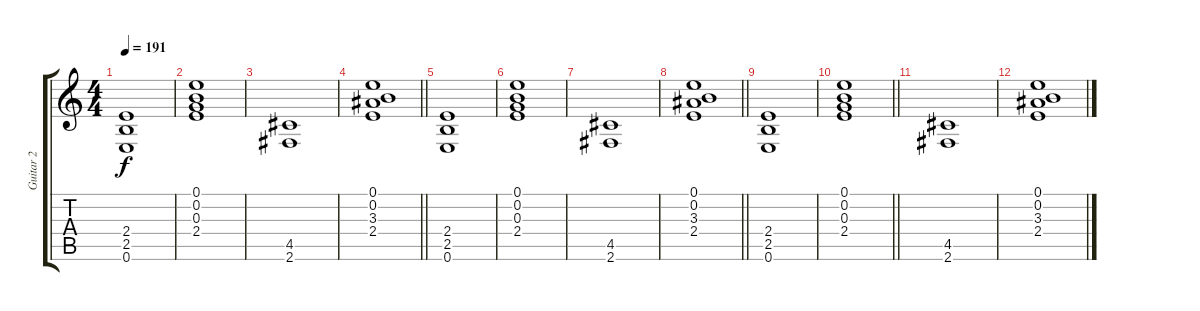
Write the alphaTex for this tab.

\track ("Guitar 2" "Guitar 2") {instrument distortionguitar}
\staff {score tabs}
\tuning (E4 B3 G3 D3 A2 E2) {hide}
\ts (4 4)
\tempo 191
\clef g2
\ks c
(2.4 2.5 0.6).1{dy f} |
(0.1 0.2 0.3 2.4).1 |
(4.5 2.6).1 |
\barLineRight lightlight
(0.1 0.2 3.3 2.4).1 |
(2.4 2.5 0.6).1 |
(0.1 0.2 0.3 2.4).1 |
(4.5 2.6).1 |
\barLineRight lightlight
(0.1 0.2 3.3 2.4).1 |
(2.4 2.5 0.6).1 |
\barLineRight lightlight
(0.1 0.2 0.3 2.4).1 |
(4.5 2.6).1 |
(0.1 0.2 3.3 2.4).1
